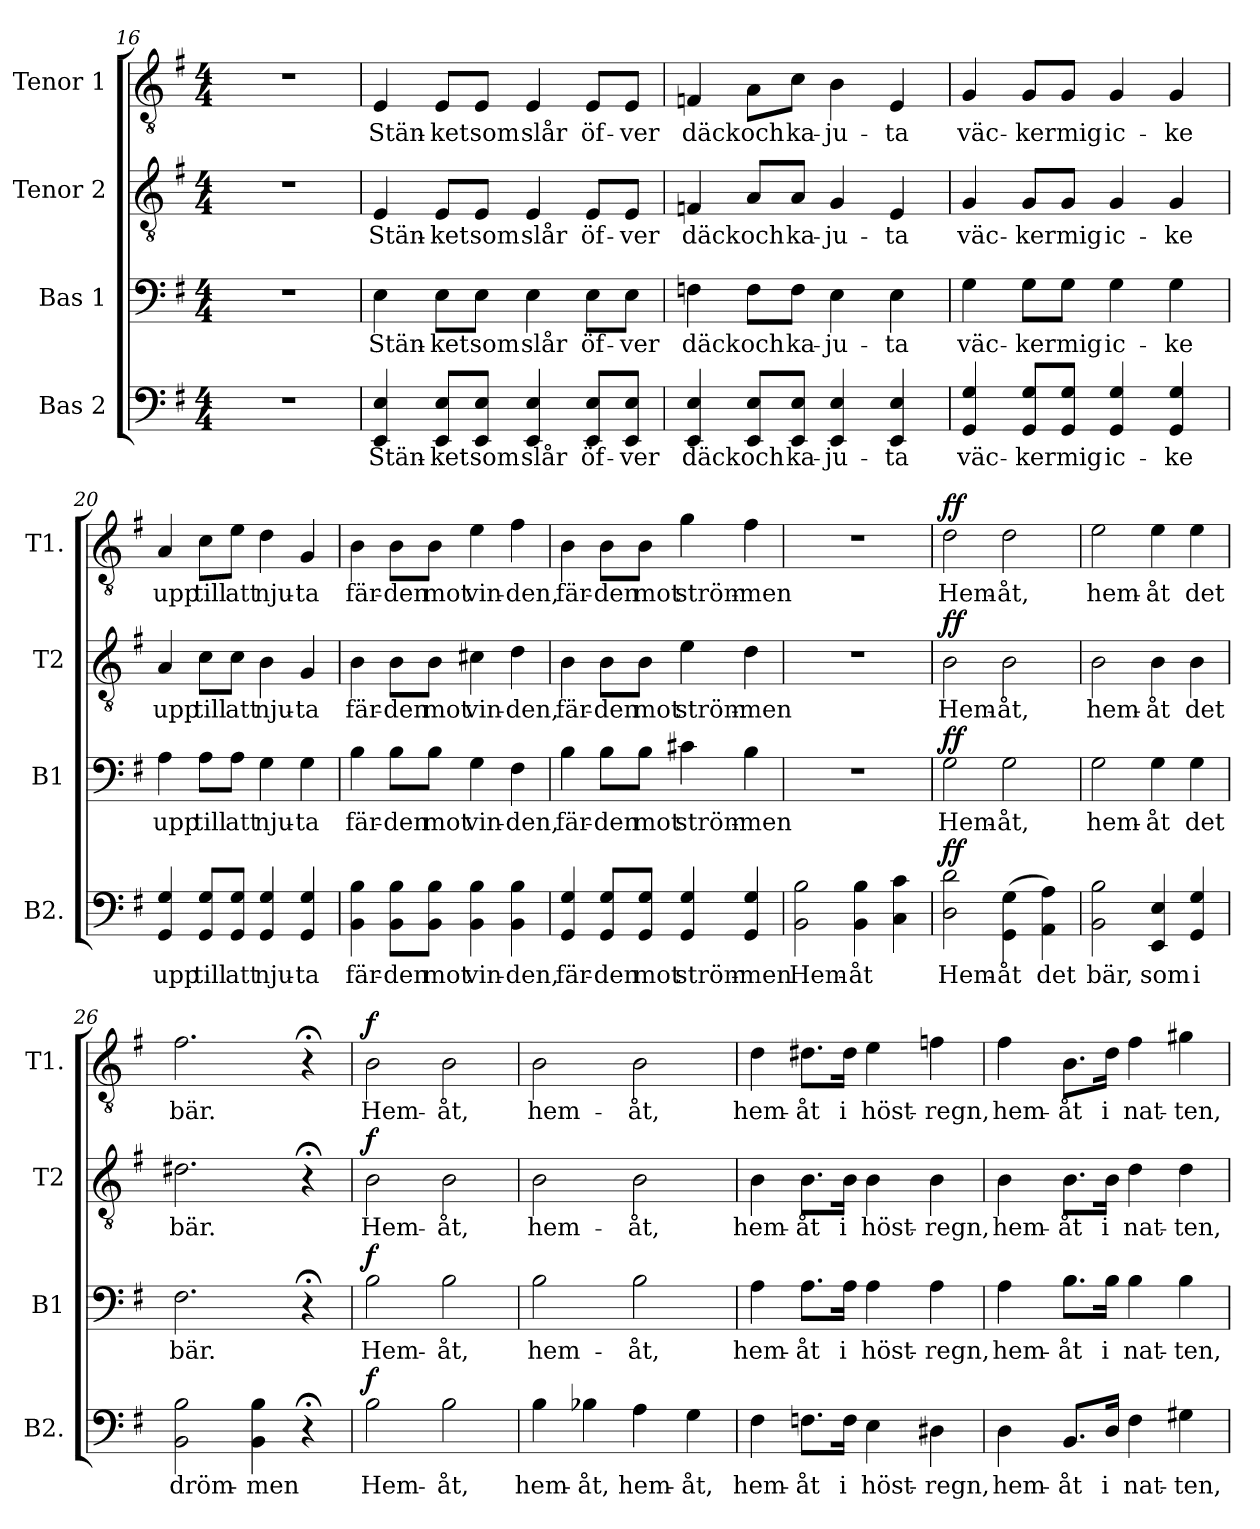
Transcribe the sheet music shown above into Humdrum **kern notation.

**kern	**text	**dynam	**kern	**text	**dynam	**kern	**text	**dynam	**kern	**text	**dynam
*part4	*part4	*part4	*part3	*part3	*part3	*part2	*part2	*part2	*part1	*part1	*part1
*staff4	*staff4	*staff4	*staff3	*staff3	*staff3	*staff2	*staff2	*staff2	*staff1	*staff1	*staff1
*I"Bas 2	*	*	*I"Bas 1	*	*	*I"Tenor 2	*	*	*I"Tenor 1	*	*
*I'B2.	*	*	*I'B1	*	*	*I'T2	*	*	*I'T1.	*	*
*clefF4	*	*	*clefF4	*	*	*clefGv2	*	*	*clefGv2	*	*
*k[f#]	*	*	*k[f#]	*	*	*k[f#]	*	*	*k[f#]	*	*
*M4/4	*	*	*M4/4	*	*	*M4/4	*	*	*M4/4	*	*
=16	=16	=16	=16	=16	=16	=16	=16	=16	=16	=16	=16
1r	.	.	1r	.	.	1r	.	.	1r	.	.
=17	=17	=17	=17	=17	=17	=17	=17	=17	=17	=17	=17
!	!LO:LY:b	!	!	!LO:LY:b	!	!	!LO:LY:b	!	!	!LO:LY:b	!
4EE/ 4E/	Stän-	.	4E\	Stän-	.	4E/	Stän-	.	4E/	Stän-	.
!	!LO:LY:b	!	!	!LO:LY:b	!	!	!LO:LY:b	!	!	!LO:LY:b	!
8EE/ 8E/L	-ket	.	8E\L	-ket	.	8E/L	-ket	.	8E/L	-ket	.
!	!LO:LY:b	!	!	!LO:LY:b	!	!	!LO:LY:b	!	!	!LO:LY:b	!
8EE/ 8E/J	som	.	8E\J	som	.	8E/J	som	.	8E/J	som	.
!	!LO:LY:b	!	!	!LO:LY:b	!	!	!LO:LY:b	!	!	!LO:LY:b	!
4EE/ 4E/	slår	.	4E\	slår	.	4E/	slår	.	4E/	slår	.
!	!LO:LY:b	!	!	!LO:LY:b	!	!	!LO:LY:b	!	!	!LO:LY:b	!
8EE/ 8E/L	öf-	.	8E\L	öf-	.	8E/L	öf-	.	8E/L	öf-	.
!	!LO:LY:b	!	!	!LO:LY:b	!	!	!LO:LY:b	!	!	!LO:LY:b	!
8EE/ 8E/J	-ver	.	8E\J	-ver	.	8E/J	-ver	.	8E/J	-ver	.
=18	=18	=18	=18	=18	=18	=18	=18	=18	=18	=18	=18
!	!LO:LY:b	!	!	!LO:LY:b	!	!	!LO:LY:b	!	!	!LO:LY:b	!
4EE/ 4E/	däck	.	4Fn\	däck	.	4Fn/	däck	.	4Fn/	däck	.
!	!LO:LY:b	!	!	!LO:LY:b	!	!	!LO:LY:b	!	!	!LO:LY:b	!
8EE/ 8E/L	och	.	8F\L	och	.	8A/L	och	.	8A\L	och	.
!	!LO:LY:b	!	!	!LO:LY:b	!	!	!LO:LY:b	!	!	!LO:LY:b	!
8EE/ 8E/J	ka-	.	8F\J	ka-	.	8A/J	ka-	.	8c\J	ka-	.
!	!LO:LY:b	!	!	!LO:LY:b	!	!	!LO:LY:b	!	!	!LO:LY:b	!
4EE/ 4E/	-ju-	.	4E\	-ju-	.	4G/	-ju-	.	4B\	-ju-	.
!	!LO:LY:b	!	!	!LO:LY:b	!	!	!LO:LY:b	!	!	!LO:LY:b	!
4EE/ 4E/	-ta	.	4E\	-ta	.	4E/	-ta	.	4E/	-ta	.
!!LO:LB:g=z
=19	=19	=19	=19	=19	=19	=19	=19	=19	=19	=19	=19
!	!LO:LY:b	!	!	!LO:LY:b	!	!	!LO:LY:b	!	!	!LO:LY:b	!
4GG/ 4G/	väc-	.	4G\	väc-	.	4G/	väc-	.	4G/	väc-	.
!	!LO:LY:b	!	!	!LO:LY:b	!	!	!LO:LY:b	!	!	!LO:LY:b	!
8GG/ 8G/L	-ker	.	8G\L	-ker	.	8G/L	-ker	.	8G/L	-ker	.
!	!LO:LY:b	!	!	!LO:LY:b	!	!	!LO:LY:b	!	!	!LO:LY:b	!
8GG/ 8G/J	mig	.	8G\J	mig	.	8G/J	mig	.	8G/J	mig	.
!	!LO:LY:b	!	!	!LO:LY:b	!	!	!LO:LY:b	!	!	!LO:LY:b	!
4GG/ 4G/	ic-	.	4G\	ic-	.	4G/	ic-	.	4G/	ic-	.
!	!LO:LY:b	!	!	!LO:LY:b	!	!	!LO:LY:b	!	!	!LO:LY:b	!
4GG/ 4G/	-ke	.	4G\	-ke	.	4G/	-ke	.	4G/	-ke	.
=20	=20	=20	=20	=20	=20	=20	=20	=20	=20	=20	=20
!	!LO:LY:b	!	!	!LO:LY:b	!	!	!LO:LY:b	!	!	!LO:LY:b	!
4GG/ 4G/	upp	.	4A\	upp	.	4A/	upp	.	4A/	upp	.
!	!LO:LY:b	!	!	!LO:LY:b	!	!	!LO:LY:b	!	!	!LO:LY:b	!
8GG/ 8G/L	till	.	8A\L	till	.	8c\L	till	.	8c\L	till	.
!	!LO:LY:b	!	!	!LO:LY:b	!	!	!LO:LY:b	!	!	!LO:LY:b	!
8GG/ 8G/J	att	.	8A\J	att	.	8c\J	att	.	8e\J	att	.
!	!LO:LY:b	!	!	!LO:LY:b	!	!	!LO:LY:b	!	!	!LO:LY:b	!
4GG/ 4G/	nju-	.	4G\	nju-	.	4B\	nju-	.	4d\	nju-	.
!	!LO:LY:b	!	!	!LO:LY:b	!	!	!LO:LY:b	!	!	!LO:LY:b	!
4GG/ 4G/	-ta	.	4G\	-ta	.	4G/	-ta	.	4G/	-ta	.
=21	=21	=21	=21	=21	=21	=21	=21	=21	=21	=21	=21
!	!LO:LY:b	!	!	!LO:LY:b	!	!	!LO:LY:b	!	!	!LO:LY:b	!
4BB\ 4B\	fär-	.	4B\	fär-	.	4B\	fär-	.	4B\	fär-	.
!	!LO:LY:b	!	!	!LO:LY:b	!	!	!LO:LY:b	!	!	!LO:LY:b	!
8BB\ 8B\L	-den	.	8B\L	-den	.	8B\L	-den	.	8B\L	-den	.
!	!LO:LY:b	!	!	!LO:LY:b	!	!	!LO:LY:b	!	!	!LO:LY:b	!
8BB\ 8B\J	mot	.	8B\J	mot	.	8B\J	mot	.	8B\J	mot	.
!	!LO:LY:b	!	!	!LO:LY:b	!	!	!LO:LY:b	!	!	!LO:LY:b	!
4BB\ 4B\	vin-	.	4G\	vin-	.	4c#X\	vin-	.	4e\	vin-	.
!	!LO:LY:b	!	!	!LO:LY:b	!	!	!LO:LY:b	!	!	!LO:LY:b	!
4BB\ 4B\	-den,	.	4F#\	-den,	.	4d\	-den,	.	4f#\	-den,	.
=22	=22	=22	=22	=22	=22	=22	=22	=22	=22	=22	=22
!	!LO:LY:b	!	!	!LO:LY:b	!	!	!LO:LY:b	!	!	!LO:LY:b	!
4GG/ 4G/	fär-	.	4B\	fär-	.	4B\	fär-	.	4B\	fär-	.
!	!LO:LY:b	!	!	!LO:LY:b	!	!	!LO:LY:b	!	!	!LO:LY:b	!
8GG/ 8G/L	-den	.	8B\L	-den	.	8B\L	-den	.	8B\L	-den	.
!	!LO:LY:b	!	!	!LO:LY:b	!	!	!LO:LY:b	!	!	!LO:LY:b	!
8GG/ 8G/J	mot	.	8B\J	mot	.	8B\J	mot	.	8B\J	mot	.
!	!LO:LY:b	!	!	!LO:LY:b	!	!	!LO:LY:b	!	!	!LO:LY:b	!
4GG/ 4G/	ström-	.	4c#X\	ström-	.	4e\	ström-	.	4g\	ström-	.
!	!LO:LY:b	!	!	!LO:LY:b	!	!	!LO:LY:b	!	!	!LO:LY:b	!
4GG/ 4G/	-men	.	4B\	-men	.	4d\	-men	.	4f#\	-men	.
=23	=23	=23	=23	=23	=23	=23	=23	=23	=23	=23	=23
!	!LO:LY:b	!	!	!	!	!	!	!	!	!	!
2BB\ 2B\	Hem-	.	1r	.	.	1r	.	.	1r	.	.
!	!LO:LY:b	!	!	!	!	!	!	!	!	!	!
4BB\ 4B\	-åt	.	.	.	.	.	.	.	.	.	.
4C\ 4c\	.	.	.	.	.	.	.	.	.	.	.
!!LO:PB:g=z
=24	=24	=24	=24	=24	=24	=24	=24	=24	=24	=24	=24
!	!LO:LY:b	!LO:DY:a	!	!LO:LY:b	!LO:DY:a	!	!LO:LY:b	!LO:DY:a	!	!LO:LY:b	!LO:DY:a
2D\ 2d\	Hem-	ff	2G\	Hem-	ff	2B\	Hem-	ff	2d\	Hem-	ff
!	!LO:LY:b	!	!	!LO:LY:b	!	!	!LO:LY:b	!	!	!LO:LY:b	!
(4GG\ 4G\	-åt	.	2G\	-åt,	.	2B\	-åt,	.	2d\	-åt,	.
!	!LO:LY:b	!	!	!	!	!	!	!	!	!	!
4AA\ 4A\)	det	.	.	.	.	.	.	.	.	.	.
=25	=25	=25	=25	=25	=25	=25	=25	=25	=25	=25	=25
!	!LO:LY:b	!	!	!LO:LY:b	!	!	!LO:LY:b	!	!	!LO:LY:b	!
2BB\ 2B\	bär,	.	2G\	hem-	.	2B\	hem-	.	2e\	hem-	.
!	!LO:LY:b	!	!	!LO:LY:b	!	!	!LO:LY:b	!	!	!LO:LY:b	!
4EE/ 4E/	som	.	4G\	-åt	.	4B\	-åt	.	4e\	-åt	.
!	!LO:LY:b	!	!	!LO:LY:b	!	!	!LO:LY:b	!	!	!LO:LY:b	!
4GG/ 4G/	i	.	4G\	det	.	4B\	det	.	4e\	det	.
=26	=26	=26	=26	=26	=26	=26	=26	=26	=26	=26	=26
!	!LO:LY:b	!	!	!LO:LY:b	!	!	!LO:LY:b	!	!	!LO:LY:b	!
2BB\ 2B\	dröm-	.	2.F#\	bär.	.	2.d#X\	bär.	.	2.f#\	bär.	.
!	!LO:LY:b	!	!	!	!	!	!	!	!	!	!
4BB\ 4B\	-men	.	.	.	.	.	.	.	.	.	.
4r;<	.	.	4r;<	.	.	4r;<	.	.	4r;<	.	.
=27	=27	=27	=27	=27	=27	=27	=27	=27	=27	=27	=27
!	!LO:LY:b	!LO:DY:a	!	!LO:LY:b	!LO:DY:a	!	!LO:LY:b	!LO:DY:a	!	!LO:LY:b	!LO:DY:a
2B\	Hem-	f	2B\	Hem-	f	2B\	Hem-	f	2B\	Hem-	f
!	!LO:LY:b	!	!	!LO:LY:b	!	!	!LO:LY:b	!	!	!LO:LY:b	!
2B\	-åt,	.	2B\	-åt,	.	2B\	-åt,	.	2B\	-åt,	.
=28	=28	=28	=28	=28	=28	=28	=28	=28	=28	=28	=28
!	!LO:LY:b	!	!	!LO:LY:b	!	!	!LO:LY:b	!	!	!LO:LY:b	!
4B\	hem-	.	2B\	hem-	.	2B\	hem-	.	2B\	hem-	.
!	!LO:LY:b	!	!	!	!	!	!	!	!	!	!
4B-X\	-åt,	.	.	.	.	.	.	.	.	.	.
!	!LO:LY:b	!	!	!LO:LY:b	!	!	!LO:LY:b	!	!	!LO:LY:b	!
4A\	hem-	.	2B\	-åt,	.	2B\	-åt,	.	2B\	-åt,	.
!	!LO:LY:b	!	!	!	!	!	!	!	!	!	!
4G\	-åt,	.	.	.	.	.	.	.	.	.	.
!!LO:LB:g=z
=29	=29	=29	=29	=29	=29	=29	=29	=29	=29	=29	=29
!	!LO:LY:b	!	!	!LO:LY:b	!	!	!LO:LY:b	!	!	!LO:LY:b	!
4F#\	hem-	.	4A\	hem-	.	4B\	hem-	.	4d\	hem-	.
!	!LO:LY:b	!	!	!LO:LY:b	!	!	!LO:LY:b	!	!	!LO:LY:b	!
8.Fn\L	-åt	.	8.A\L	-åt	.	8.B\L	-åt	.	8.d#X\L	-åt	.
!	!LO:LY:b	!	!	!LO:LY:b	!	!	!LO:LY:b	!	!	!LO:LY:b	!
16F\Jk	i	.	16A\Jk	i	.	16B\Jk	i	.	16d#\Jk	i	.
!	!LO:LY:b	!	!	!LO:LY:b	!	!	!LO:LY:b	!	!	!LO:LY:b	!
4E\	höst-	.	4A\	höst-	.	4B\	höst-	.	4e\	höst-	.
!	!LO:LY:b	!	!	!LO:LY:b	!	!	!LO:LY:b	!	!	!LO:LY:b	!
4D#X\	-regn,	.	4A\	-regn,	.	4B\	-regn,	.	4fn\	-regn,	.
=30	=30	=30	=30	=30	=30	=30	=30	=30	=30	=30	=30
!	!LO:LY:b	!	!	!LO:LY:b	!	!	!LO:LY:b	!	!	!LO:LY:b	!
4D\	hem-	.	4A\	hem-	.	4B\	hem-	.	4f#\	hem-	.
!	!LO:LY:b	!	!	!LO:LY:b	!	!	!LO:LY:b	!	!	!LO:LY:b	!
8.BB/L	-åt	.	8.B\L	-åt	.	8.B\L	-åt	.	8.B\L	-åt	.
!	!LO:LY:b	!	!	!LO:LY:b	!	!	!LO:LY:b	!	!	!LO:LY:b	!
16D/Jk	i	.	16B\Jk	i	.	16B\Jk	i	.	16d\Jk	i	.
!	!LO:LY:b	!	!	!LO:LY:b	!	!	!LO:LY:b	!	!	!LO:LY:b	!
4F#\	nat-	.	4B\	nat-	.	4d\	nat-	.	4f#\	nat-	.
!	!LO:LY:b	!	!	!LO:LY:b	!	!	!LO:LY:b	!	!	!LO:LY:b	!
4G#X\	-ten,	.	4B\	-ten,	.	4d\	-ten,	.	4g#X\	-ten,	.
=	=	=	=	=	=	=	=	=	=	=	=
*-	*-	*-	*-	*-	*-	*-	*-	*-	*-	*-	*-
